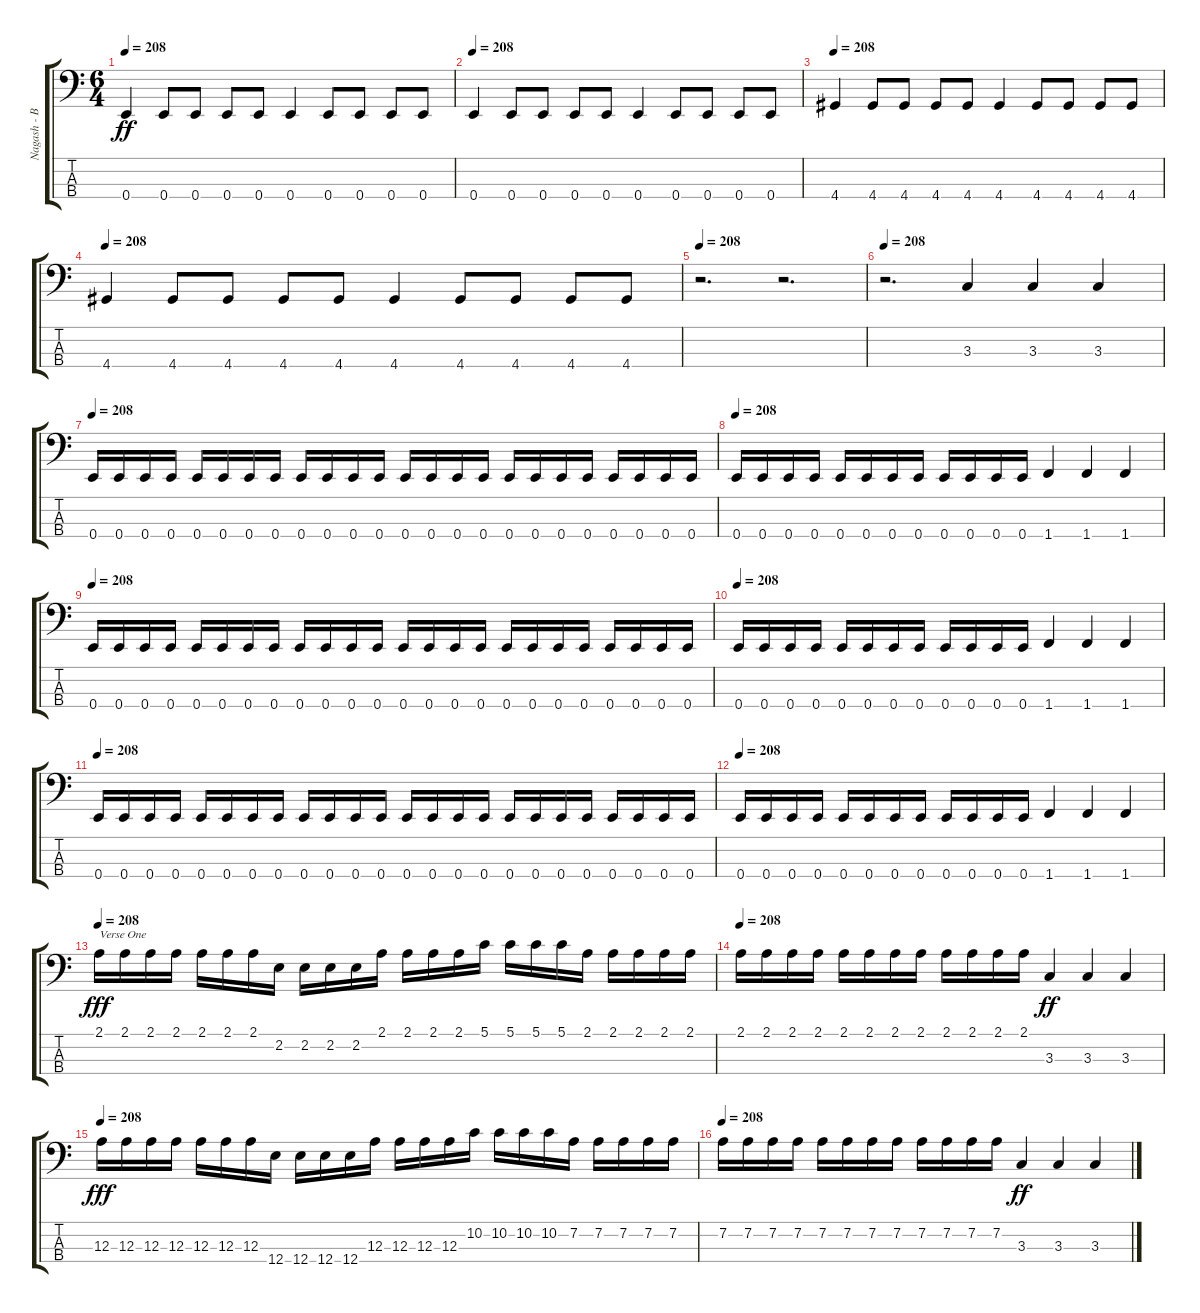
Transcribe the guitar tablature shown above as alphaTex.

\track ("Nagash - Bass/Tempo {208" "Nagash - B") {instrument electricbassfinger}
\staff {score tabs}
\tuning (G2 D2 A1 E1) {hide}
\ts (6 4)
\tempo 208
\clef f4
\ks c
0.4.4{dy ff} 0.4.8 0.4.8 0.4.8 0.4.8 0.4.4 0.4.8 0.4.8 0.4.8 0.4.8 |
\tempo 208
0.4.4 0.4.8 0.4.8 0.4.8 0.4.8 0.4.4 0.4.8 0.4.8 0.4.8 0.4.8 |
\tempo 208
4.4.4 4.4.8 4.4.8 4.4.8 4.4.8 4.4.4 4.4.8 4.4.8 4.4.8 4.4.8 |
\tempo 208
4.4.4 4.4.8 4.4.8 4.4.8 4.4.8 4.4.4 4.4.8 4.4.8 4.4.8 4.4.8 |
\tempo 208
r.2{d} r.2{d} |
\tempo 208
r.2{d} 3.3.4 3.3.4 3.3.4 |
\tempo 208
0.4.16 0.4.16 0.4.16 0.4.16 0.4.16 0.4.16 0.4.16 0.4.16 0.4.16 0.4.16 0.4.16 0.4.16 0.4.16 0.4.16 0.4.16 0.4.16 0.4.16 0.4.16 0.4.16 0.4.16 0.4.16 0.4.16 0.4.16 0.4.16 |
\tempo 208
0.4.16 0.4.16 0.4.16 0.4.16 0.4.16 0.4.16 0.4.16 0.4.16 0.4.16 0.4.16 0.4.16 0.4.16 1.4.4 1.4.4 1.4.4 |
\tempo 208
0.4.16 0.4.16 0.4.16 0.4.16 0.4.16 0.4.16 0.4.16 0.4.16 0.4.16 0.4.16 0.4.16 0.4.16 0.4.16 0.4.16 0.4.16 0.4.16 0.4.16 0.4.16 0.4.16 0.4.16 0.4.16 0.4.16 0.4.16 0.4.16 |
\tempo 208
0.4.16 0.4.16 0.4.16 0.4.16 0.4.16 0.4.16 0.4.16 0.4.16 0.4.16 0.4.16 0.4.16 0.4.16 1.4.4 1.4.4 1.4.4 |
\tempo 208
0.4.16 0.4.16 0.4.16 0.4.16 0.4.16 0.4.16 0.4.16 0.4.16 0.4.16 0.4.16 0.4.16 0.4.16 0.4.16 0.4.16 0.4.16 0.4.16 0.4.16 0.4.16 0.4.16 0.4.16 0.4.16 0.4.16 0.4.16 0.4.16 |
\tempo 208
0.4.16 0.4.16 0.4.16 0.4.16 0.4.16 0.4.16 0.4.16 0.4.16 0.4.16 0.4.16 0.4.16 0.4.16 1.4.4 1.4.4 1.4.4 |
\tempo 208
2.1.16{txt "Verse One" dy fff} 2.1.16 2.1.16 2.1.16 2.1.16 2.1.16 2.1.16 2.2.16 2.2.16 2.2.16 2.2.16 2.1.16 2.1.16 2.1.16 2.1.16 5.1.16 5.1.16 5.1.16 5.1.16 2.1.16 2.1.16 2.1.16 2.1.16 2.1.16 |
\tempo 208
2.1.16 2.1.16 2.1.16 2.1.16 2.1.16 2.1.16 2.1.16 2.1.16 2.1.16 2.1.16 2.1.16 2.1.16 3.3.4{dy ff} 3.3.4 3.3.4 |
\tempo 208
12.3.16{dy fff} 12.3.16 12.3.16 12.3.16 12.3.16 12.3.16 12.3.16 12.4.16 12.4.16 12.4.16 12.4.16 12.3.16 12.3.16 12.3.16 12.3.16 10.2.16 10.2.16 10.2.16 10.2.16 7.2.16 7.2.16 7.2.16 7.2.16 7.2.16 |
\tempo 208
7.2.16 7.2.16 7.2.16 7.2.16 7.2.16 7.2.16 7.2.16 7.2.16 7.2.16 7.2.16 7.2.16 7.2.16 3.3.4{dy ff} 3.3.4 3.3.4
